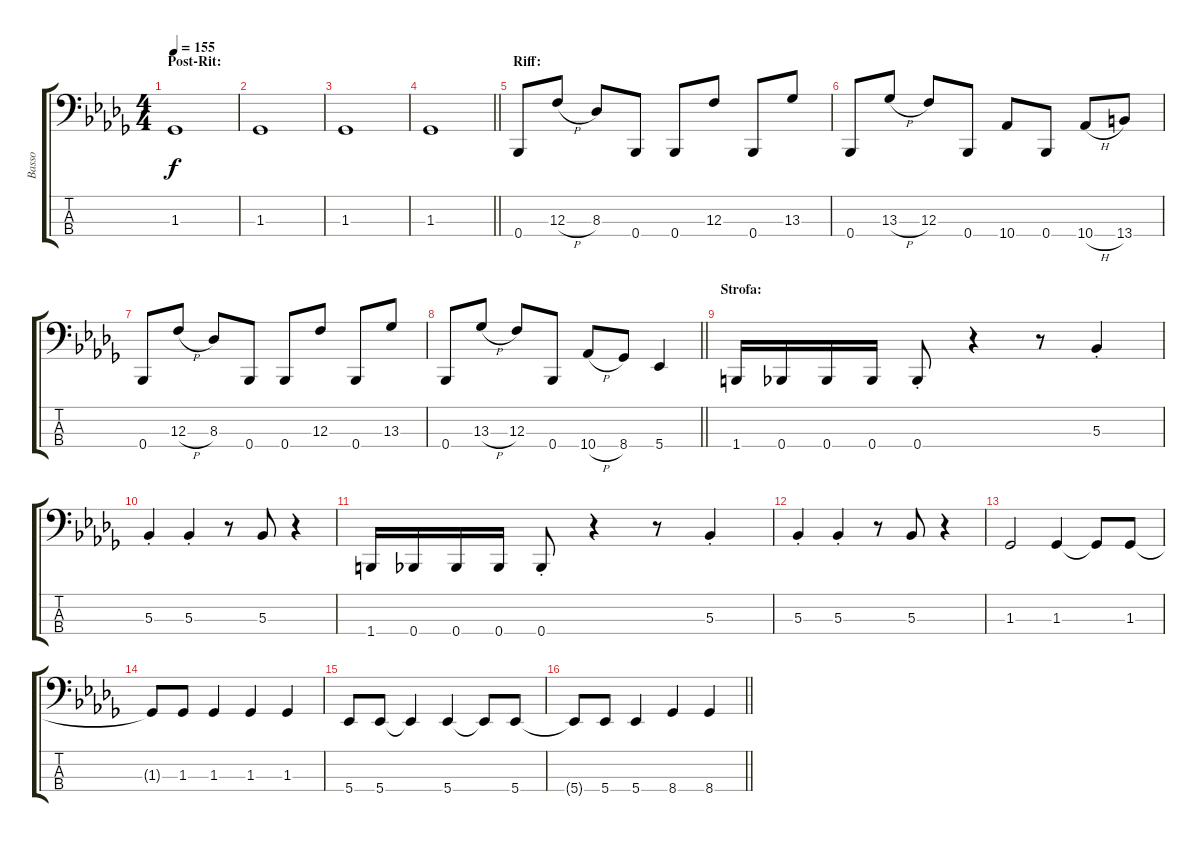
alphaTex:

\track ("Basso" "Basso") {instrument electricbassfinger}
\staff {score tabs}
\tuning (Eb2 Bb1 F1 Bb0) {hide}
\ts (4 4)
\section ("" "Post-Rit:")
\tempo 155
\clef f4
\ks bbminor
1.3.1{dy f} |
1.3.1 |
1.3.1 |
\barLineRight lightlight
1.3.1 |
\section ("" "Riff:")
0.4.8 12.3{h}.8 8.3.8 0.4.8 0.4.8 12.3.8 0.4.8 13.3.8 |
0.4.8 13.3{h}.8 12.3.8 0.4.8 10.4.8 0.4.8 10.4{h}.8 13.4.8 |
0.4.8 12.3{h}.8 8.3.8 0.4.8 0.4.8 12.3.8 0.4.8 13.3.8 |
\barLineRight lightlight
0.4.8 13.3{h}.8 12.3.8 0.4.8 10.4{h}.8 8.4.8 5.4.4 |
\section ("" "Strofa:")
1.4.16 0.4.16 0.4.16 0.4.16 0.4{st}.8 r.4 r.8 5.3{st}.4{instrument slapbass1} |
5.3{st}.4 5.3{st}.4 r.8 5.3.8{instrument electricbassfinger} r.4 |
1.4.16 0.4.16 0.4.16 0.4.16 0.4{st}.8 r.4 r.8 5.3{st}.4{instrument slapbass1} |
5.3{st}.4 5.3{st}.4 r.8 5.3.8{instrument electricbassfinger} r.4 |
1.3.2 1.3.4 1.3{t}.8 1.3.8 |
1.3{t}.8 1.3.8 1.3.4 1.3.4 1.3.4 |
5.4.8 5.4.8 5.4{t}.4 5.4.4 5.4{t}.8 5.4.8 |
\barLineRight lightlight
5.4{t}.8 5.4.8 5.4.4 8.4.4 8.4.4
